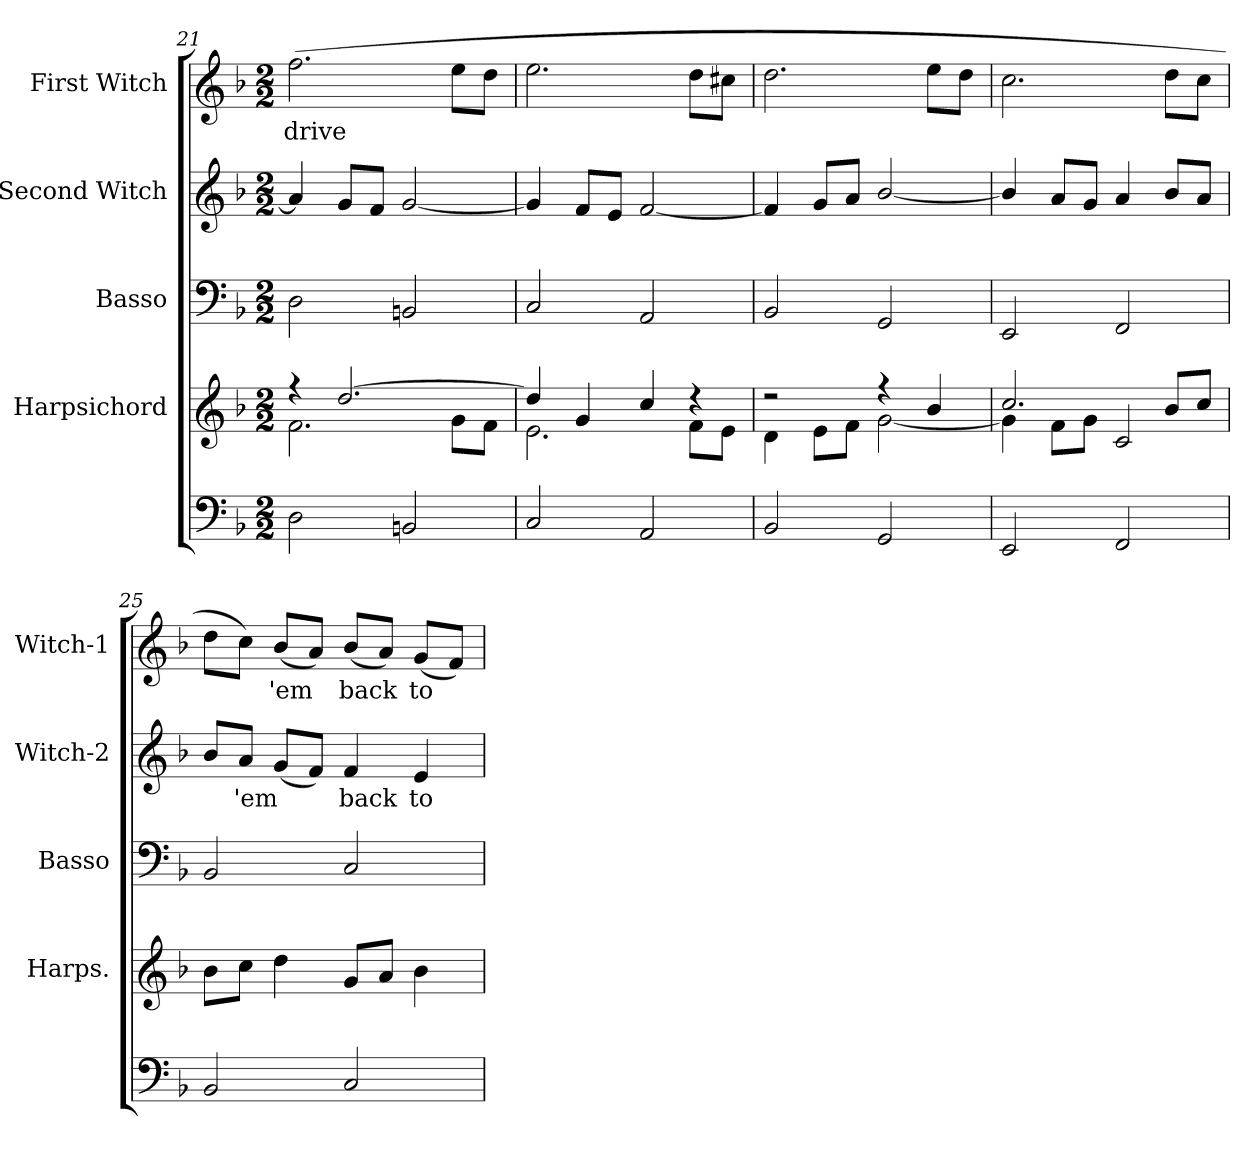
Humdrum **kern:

**kern	**kern	**kern	**kern	**text	**kern	**text
*part5	*part4	*part3	*part2	*part2	*part1	*part1
*staff5	*staff4	*staff3	*staff2	*staff2	*staff1	*staff1
*	*I"Harpsichord	*I"Basso	*I"Second Witch	*	*I"First Witch	*
*	*I'Harps.	*I'Basso	*I'Witch-2	*	*I'Witch-1	*
*clefF4	*clefG2	*clefF4	*clefG2	*	*clefG2	*
*k[b-]	*k[b-]	*k[b-]	*k[b-]	*	*k[b-]	*
*d:	*d:	*d:	*d:	*	*d:	*
*M2/2	*M2/2	*M2/2	*M2/2	*	*M2/2	*
=21	=21	=21	=21	=21	=21	=21
*	*^	*	*	*	*	*
!	!	!	!	!	!	!	!LO:LY:b:color=#000000
2Di\	4r	2.fi\	2Di\	4ai/]	.	(2.ffi\	drive
.	[2.ddi/	.	.	8gi/L	.	.	.
.	.	.	.	8fi/J	.	.	.
2BBni/	.	.	2BBni/	[2gi/	.	.	.
.	.	8gi\L	.	.	.	8eei\L	.
.	.	8fi\J	.	.	.	8ddi\J	.
!!LO:LB:g=z
=22	=22	=22	=22	=22	=22	=22	=22
2Ci/	4ddi/]	2.ei\	2Ci/	4gi/]	.	2.eei\	.
.	4gi/	.	.	8fi/L	.	.	.
.	.	.	.	8ei/J	.	.	.
2AAi/	4cci/	.	2AAi/	[2fi/	.	.	.
.	4r	8fi\L	.	.	.	8ddi\L	.
.	.	8ei\J	.	.	.	8cc#Xi\J	.
=23	=23	=23	=23	=23	=23	=23	=23
2BB-i/	2r	4di\	2BB-i/	4fi/]	.	2.ddi\	.
.	.	8ei\L	.	8gi/L	.	.	.
.	.	8fi\J	.	8ai/J	.	.	.
2GGi/	4r	[2gi\	2GGi/	[2b-i/	.	.	.
.	4b-i/	.	.	.	.	8eei\L	.
.	.	.	.	.	.	8ddi\J	.
=24	=24	=24	=24	=24	=24	=24	=24
2EEi/	2.cci/	4gi\]	2EEi/	4b-i/]	.	2.cci\	.
.	.	8fi\L	.	8ai/L	.	.	.
.	.	8gi\J	.	8gi/J	.	.	.
2FFi/	.	2ci/	2FFi/	4ai/	.	.	.
.	8b-i/L	.	.	8b-i/L	.	8ddi\L	.
.	8cci/J	.	.	8ai/J	.	8cci\J	.
*	*v	*v	*	*	*	*	*
=25	=25	=25	=25	=25	=25	=25
2BB-i/	8b-i\L	2BB-i/	8b-i/L	.	8ddi\L	.
!	!	!	!	!LO:LY:b:color=#000000	!	!
.	8cci\J	.	8ai/J	'em	8cci\J)	.
!	!	!	!	!	!	!LO:LY:b:color=#000000
.	4ddi\	.	(8gi/L	.	(8b-i/L	'em
.	.	.	8fi/J)	.	8ai/J)	.
!	!	!	!	!LO:LY:b:color=#000000	!	!
!	!	!	!	!	!	!LO:LY:b:color=#000000
2Ci/	8gi/L	2Ci/	4fi/	back	(8b-i/L	back
.	8ai/J	.	.	.	8ai/J)	.
!	!	!	!	!LO:LY:b:color=#000000	!	!
!	!	!	!	!	!	!LO:LY:b:color=#000000
.	4b-i\	.	4ei/	to	(8gi/L	to
.	.	.	.	.	8fi/J)	.
=	=	=	=	=	=	=
*-	*-	*-	*-	*-	*-	*-
